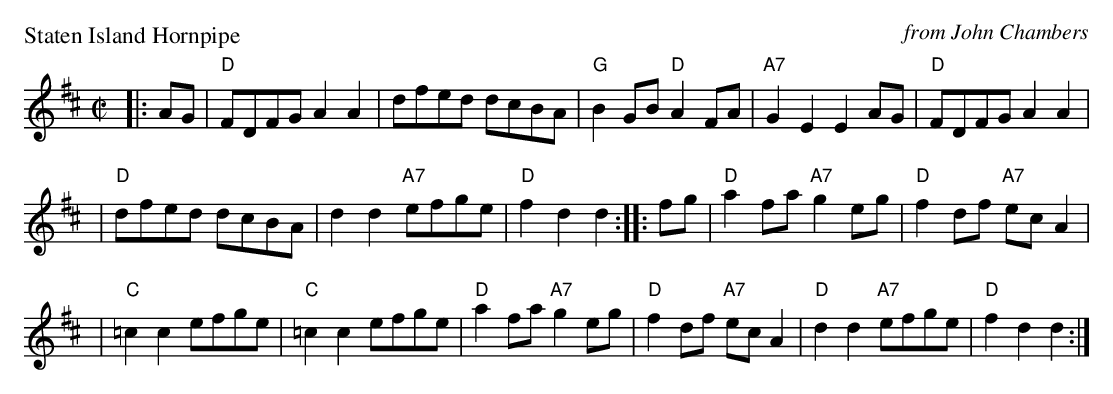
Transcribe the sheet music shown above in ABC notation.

X:1
P: Staten Island Hornpipe
C: from John Chambers
M: C|
L: 1/8
K: D
|: AG | "D"FDFG A2A2 | dfed dcBA | "G"B2GB "D"A2FA | "A7"G2E2 E2AG | "D"FDFG A2A2 |
| "D"dfed dcBA | d2d2 "A7"efge | "D"f2d2 d2 :: fg | "D"a2fa "A7"g2eg | "D"f2df "A7"ecA2 |
| "C"=c2c2 efge | "C"=c2c2 efge | "D"a2fa "A7"g2eg | "D"f2df "A7"ecA2 | "D"d2d2 "A7"efge | "D"f2d2 d2 :|
